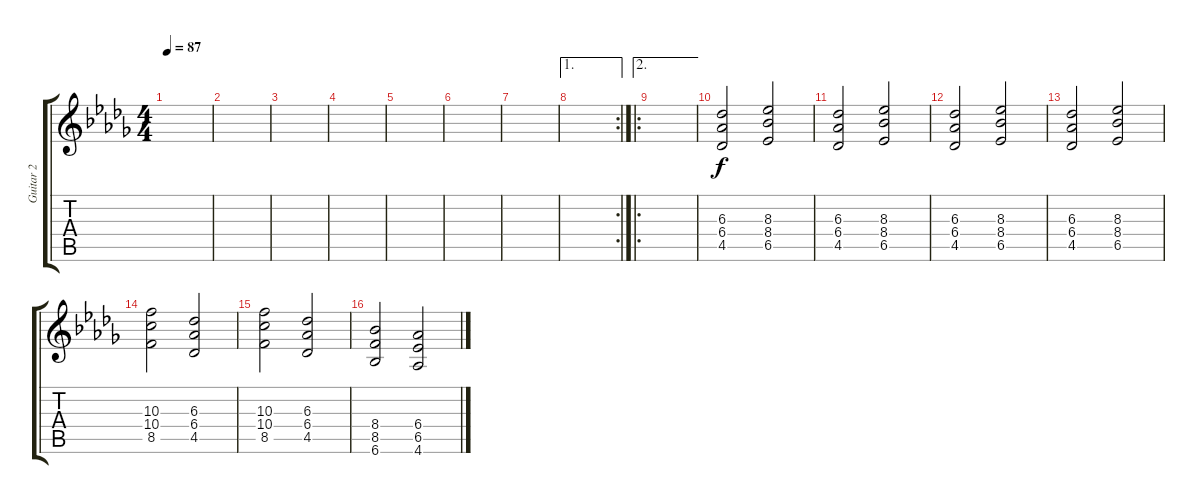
\track ("Guitar 2" "Guitar 2") {instrument overdrivenguitar}
\staff {score tabs}
\tuning (E4 B3 G3 D3 A2 E2) {hide}
\ts (4 4)
\tempo 87
\clef g2
\ks db
|
|
|
|
|
|
|
\ae 1
\rc 2
|
\ae 2
\ro
|
(6.3 6.4 4.5).2 (8.3 8.4 6.5).2 |
(6.3 6.4 4.5).2 (8.3 8.4 6.5).2 |
(6.3 6.4 4.5).2 (8.3 8.4 6.5).2 |
(6.3 6.4 4.5).2 (8.3 8.4 6.5).2 |
(10.3 10.4 8.5).2 (6.3 6.4 4.5).2 |
(10.3 10.4 8.5).2 (6.3 6.4 4.5).2 |
(8.4 8.5 6.6).2 (6.4 6.5 4.6).2
